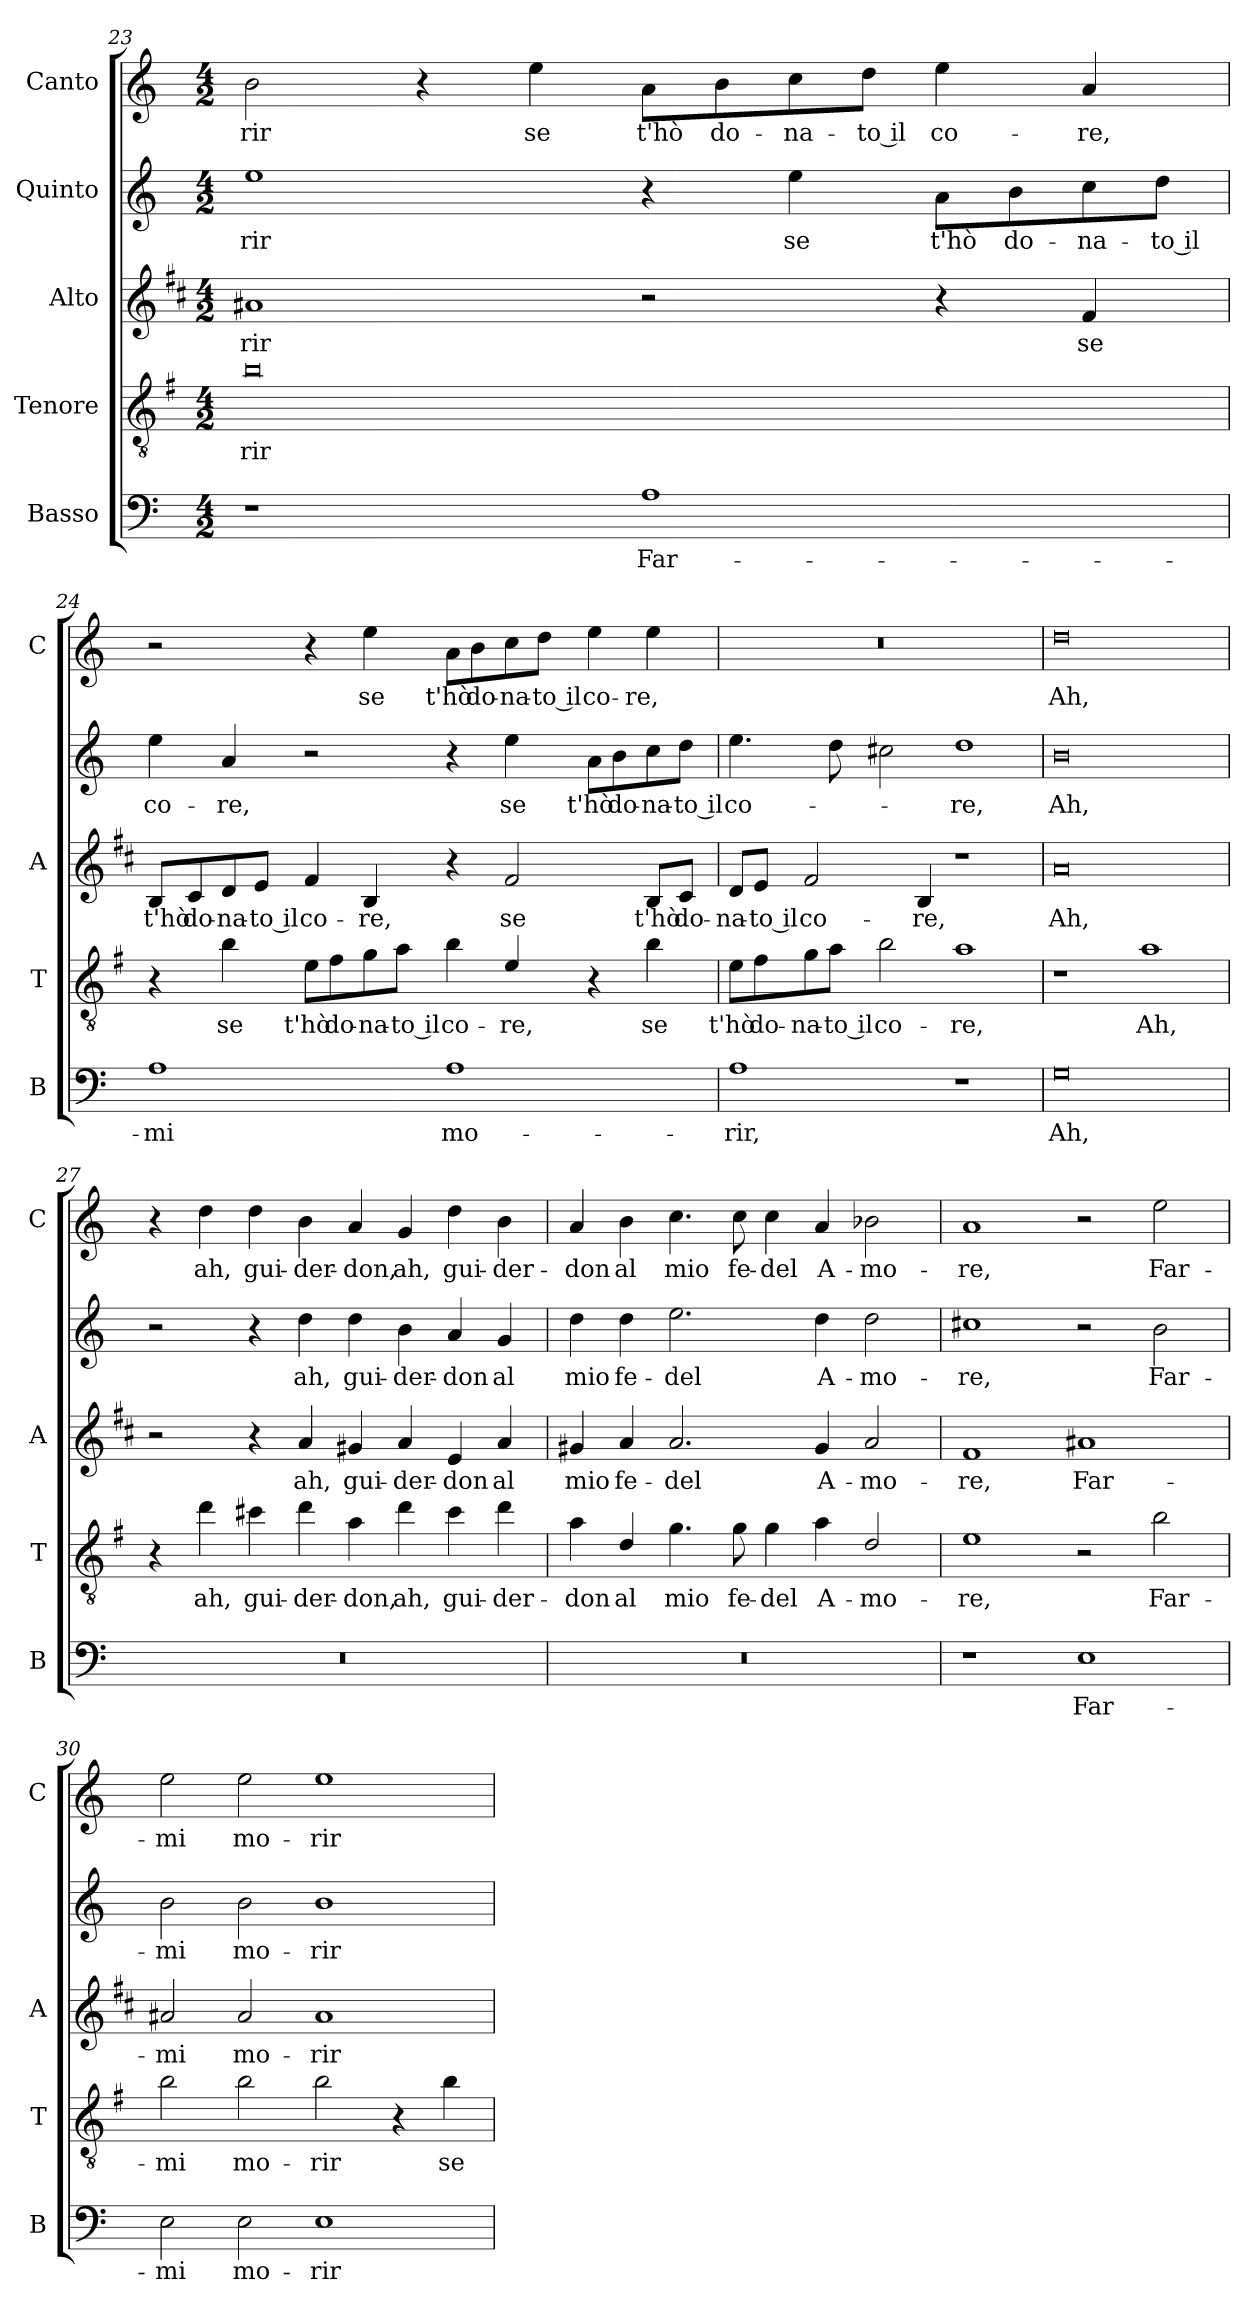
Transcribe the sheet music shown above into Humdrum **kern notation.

**kern	**text	**kern	**text	**kern	**text	**kern	**text	**kern	**text
*part5	*part5	*part4	*part4	*part3	*part3	*part2	*part2	*part1	*part1
*staff5	*staff5	*staff4	*staff4	*staff3	*staff3	*staff2	*staff2	*staff1	*staff1
*I"Basso	*	*I"Tenore	*	*I"Alto	*	*I"Quinto	*	*I"Canto	*
*I'B	*	*I'T	*	*I'A	*	*	*	*I'C	*
!!LO:PB:g=z
*clefF4	*	*clefGv2	*	*clefG2	*	*clefG2	*	*clefG2	*
*	*	*ITrd4c7	*	*ITrd1c2	*	*	*	*	*
*k[]	*	*k[]	*	*k[]	*	*k[]	*	*k[]	*
*C:	*	*C:	*	*C:	*	*C:	*	*C:	*
*M4/2	*	*M4/2	*	*M4/2	*	*M4/2	*	*M4/2	*
=23	=23	=23	=23	=23	=23	=23	=23	=23	=23
!	!	!	!LO:LY:b	!	!LO:LY:b	!	!LO:LY:b	!	!LO:LY:b
1r	.	0e	-rir	1g#X	-rir	1ee	-rir	2b\	-rir
.	.	.	.	.	.	.	.	4r	.
!	!	!	!	!	!	!	!	!	!LO:LY:b
.	.	.	.	.	.	.	.	4ee\	se
!	!LO:LY:b	!	!	!	!	!	!	!	!LO:LY:b
1A	Far-	.	.	2r	.	4r	.	8a\L	t'hò
!	!	!	!	!	!	!	!	!	!LO:LY:b
.	.	.	.	.	.	.	.	8b\	do-
!	!	!	!	!	!	!	!LO:LY:b	!	!LO:LY:b
.	.	.	.	.	.	4ee\	se	8cc\	-na-
!	!	!	!	!	!	!	!	!	!LO:LY:b
.	.	.	.	.	.	.	.	8dd\J	-to il
!	!	!	!	!	!	!	!LO:LY:b	!	!LO:LY:b
.	.	.	.	4r	.	8a\L	t'hò	4ee\	co-
!	!	!	!	!	!	!	!LO:LY:b	!	!
.	.	.	.	.	.	8b\	do-	.	.
!	!	!	!	!	!LO:LY:b	!	!LO:LY:b	!	!LO:LY:b
.	.	.	.	4e/	se	8cc\	-na-	4a/	-re,
!	!	!	!	!	!	!	!LO:LY:b	!	!
.	.	.	.	.	.	8dd\J	-to il	.	.
=24	=24	=24	=24	=24	=24	=24	=24	=24	=24
!	!LO:LY:b	!	!	!	!LO:LY:b	!	!LO:LY:b	!	!
1A	-mi	4r	.	8A/L	t'hò	4ee\	co-	2r	.
!	!	!	!	!	!LO:LY:b	!	!	!	!
.	.	.	.	8B/	do-	.	.	.	.
!	!	!	!LO:LY:b	!	!LO:LY:b	!	!LO:LY:b	!	!
.	.	4e\	se	8c/	-na-	4a/	-re,	.	.
!	!	!	!	!	!LO:LY:b	!	!	!	!
.	.	.	.	8d/J	-to il	.	.	.	.
!	!	!	!LO:LY:b	!	!LO:LY:b	!	!	!	!
.	.	8A\L	t'hò	4e/	co-	2r	.	4r	.
!	!	!	!LO:LY:b	!	!	!	!	!	!
.	.	8B\	do-	.	.	.	.	.	.
!	!	!	!LO:LY:b	!	!LO:LY:b	!	!	!	!LO:LY:b
.	.	8c\	-na-	4A/	-re,	.	.	4ee\	se
!	!	!	!LO:LY:b	!	!	!	!	!	!
.	.	8d\J	-to il	.	.	.	.	.	.
!	!LO:LY:b	!	!LO:LY:b	!	!	!	!	!	!LO:LY:b
1A	mo-	4e\	co-	4r	.	4r	.	8a\L	t'hò
!	!	!	!	!	!	!	!	!	!LO:LY:b
.	.	.	.	.	.	.	.	8b\	do-
!	!	!	!LO:LY:b	!	!LO:LY:b	!	!LO:LY:b	!	!LO:LY:b
.	.	4A/	-re,	2e/	se	4ee\	se	8cc\	-na-
!	!	!	!	!	!	!	!	!	!LO:LY:b
.	.	.	.	.	.	.	.	8dd\J	-to il
!	!	!	!	!	!	!	!LO:LY:b	!	!LO:LY:b
.	.	4r	.	.	.	8a\L	t'hò	4ee\	co-
!	!	!	!	!	!	!	!LO:LY:b	!	!
.	.	.	.	.	.	8b\	do-	.	.
!	!	!	!LO:LY:b	!	!LO:LY:b	!	!LO:LY:b	!	!LO:LY:b
.	.	4e\	se	8A/L	t'hò	8cc\	-na-	4ee\	-re,
!	!	!	!	!	!LO:LY:b	!	!LO:LY:b	!	!
.	.	.	.	8B/J	do-	8dd\J	-to il	.	.
!!LO:LB:g=z
=25	=25	=25	=25	=25	=25	=25	=25	=25	=25
!	!LO:LY:b	!	!LO:LY:b	!	!LO:LY:b	!	!LO:LY:b	!	!
1A	-rir,	8A\L	t'hò	8c/L	-na-	4.ee\	co-	0r	.
!	!	!	!LO:LY:b	!	!LO:LY:b	!	!	!	!
.	.	8B\	do-	8d/J	-to il	.	.	.	.
!	!	!	!LO:LY:b	!	!LO:LY:b	!	!	!	!
.	.	8c\	-na-	2e/	co-	.	.	.	.
!	!	!	!LO:LY:b	!	!	!	!	!	!
.	.	8d\J	-to il	.	.	8dd\	.	.	.
!	!	!	!LO:LY:b	!	!	!	!	!	!
.	.	2e\	co-	.	.	2cc#X\	.	.	.
!	!	!	!	!	!LO:LY:b	!	!	!	!
.	.	.	.	4A/	-re,	.	.	.	.
!	!	!	!LO:LY:b	!	!	!	!LO:LY:b	!	!
1r	.	1d	-re,	1r	.	1dd	-re,	.	.
=26	=26	=26	=26	=26	=26	=26	=26	=26	=26
!	!LO:LY:b	!	!	!	!LO:LY:b	!	!LO:LY:b	!	!LO:LY:b
0G	Ah,	1r	.	0g	Ah,	0b	Ah,	0dd	Ah,
!	!	!	!LO:LY:b	!	!	!	!	!	!
.	.	1d	Ah,	.	.	.	.	.	.
=27	=27	=27	=27	=27	=27	=27	=27	=27	=27
0r	.	4r	.	2r	.	2r	.	4r	.
!	!	!	!LO:LY:b	!	!	!	!	!	!LO:LY:b
.	.	4g\	ah,	.	.	.	.	4dd\	ah,
!	!	!	!LO:LY:b	!	!	!	!	!	!LO:LY:b
.	.	4f#X\	gui-	4r	.	4r	.	4dd\	gui-
!	!	!	!LO:LY:b	!	!LO:LY:b	!	!LO:LY:b	!	!LO:LY:b
.	.	4g\	-der-	4g/	ah,	4dd\	ah,	4b\	-der-
!	!	!	!LO:LY:b	!	!LO:LY:b	!	!LO:LY:b	!	!LO:LY:b
.	.	4d\	-don,	4f#X/	gui-	4dd\	gui-	4a/	-don,
!	!	!	!LO:LY:b	!	!LO:LY:b	!	!LO:LY:b	!	!LO:LY:b
.	.	4g\	ah,	4g/	-der-	4b\	-der-	4g/	ah,
!	!	!	!LO:LY:b	!	!LO:LY:b	!	!LO:LY:b	!	!LO:LY:b
.	.	4f#\	gui-	4d/	-don	4a/	-don	4dd\	gui-
!	!	!	!LO:LY:b	!	!LO:LY:b	!	!LO:LY:b	!	!LO:LY:b
.	.	4g\	-der-	4g/	al	4g/	al	4b\	-der-
=28	=28	=28	=28	=28	=28	=28	=28	=28	=28
!	!	!	!LO:LY:b	!	!LO:LY:b	!	!LO:LY:b	!	!LO:LY:b
0r	.	4d\	-don	4f#X/	mio	4dd\	mio	4a/	-don
!	!	!	!LO:LY:b	!	!LO:LY:b	!	!LO:LY:b	!	!LO:LY:b
.	.	4G/	al	4g/	fe-	4dd\	fe-	4b\	al
!	!	!	!LO:LY:b	!	!LO:LY:b	!	!LO:LY:b	!	!LO:LY:b
.	.	4.c\	mio	2.g/	-del	2.ee\	-del	4.cc\	mio
!	!	!	!LO:LY:b	!	!	!	!	!	!LO:LY:b
.	.	8c\	fe-	.	.	.	.	8cc\	fe-
!	!	!	!LO:LY:b	!	!	!	!	!	!LO:LY:b
.	.	4c\	-del	.	.	.	.	4cc\	-del
!	!	!	!LO:LY:b	!	!LO:LY:b	!	!LO:LY:b	!	!LO:LY:b
.	.	4d\	A-	4f#/	A-	4dd\	A-	4a/	A-
!	!	!	!LO:LY:b	!	!LO:LY:b	!	!LO:LY:b	!	!LO:LY:b
.	.	2G/	-mo-	2g/	-mo-	2dd\	-mo-	2b-X\	-mo-
!!LO:LB:g=z
=29	=29	=29	=29	=29	=29	=29	=29	=29	=29
!	!	!	!LO:LY:b	!	!LO:LY:b	!	!LO:LY:b	!	!LO:LY:b
1r	.	1A	-re,	1e	-re,	1cc#X	-re,	1a	-re,
!	!LO:LY:b	!	!	!	!LO:LY:b	!	!	!	!
1E	Far-	2r	.	1g#X	Far-	2r	.	2r	.
!	!	!	!LO:LY:b	!	!	!	!LO:LY:b	!	!LO:LY:b
.	.	2e\	Far-	.	.	2b\	Far-	2ee\	Far-
=30	=30	=30	=30	=30	=30	=30	=30	=30	=30
!	!LO:LY:b	!	!LO:LY:b	!	!LO:LY:b	!	!LO:LY:b	!	!LO:LY:b
2E\	-mi	2e\	-mi	2g#X/	-mi	2b\	-mi	2ee\	-mi
!	!LO:LY:b	!	!LO:LY:b	!	!LO:LY:b	!	!LO:LY:b	!	!LO:LY:b
2E\	mo-	2e\	mo-	2g#/	mo-	2b\	mo-	2ee\	mo-
!	!LO:LY:b	!	!LO:LY:b	!	!LO:LY:b	!	!LO:LY:b	!	!LO:LY:b
1E	-rir	2e\	-rir	1g#	-rir	1b	-rir	1ee	-rir
.	.	4r	.	.	.	.	.	.	.
!	!	!	!LO:LY:b	!	!	!	!	!	!
.	.	4e\	se	.	.	.	.	.	.
=	=	=	=	=	=	=	=	=	=
*-	*-	*-	*-	*-	*-	*-	*-	*-	*-
